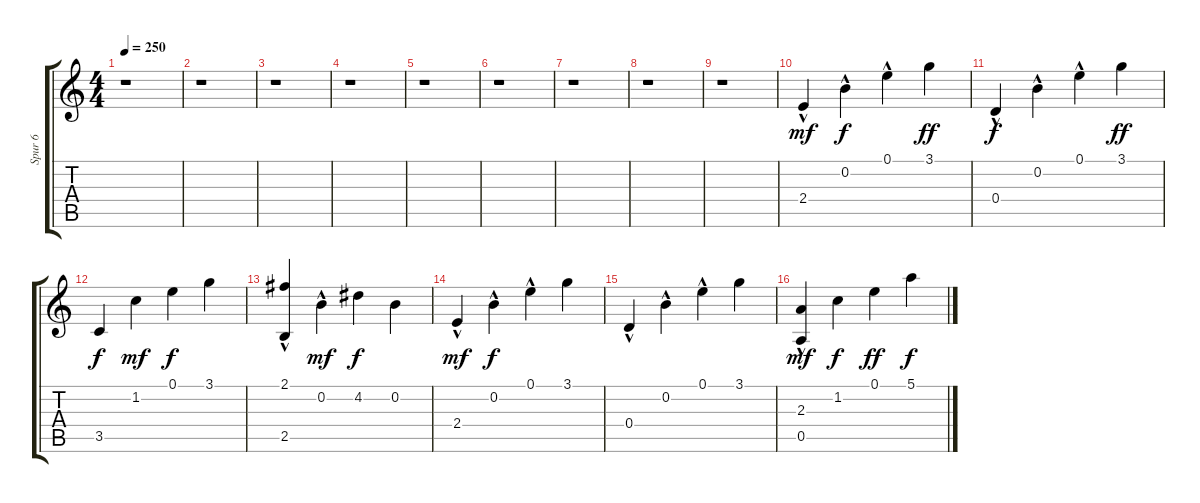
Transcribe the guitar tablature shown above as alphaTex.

\track ("Spur 6" "Spur 6") {instrument acousticguitarsteel}
\staff {score tabs}
\tuning (E4 B3 G3 D3 A2 E2) {hide}
\ts (4 4)
\tempo 250
\clef g2
\ks c
r.1{dy mf instrument acousticguitarsteel} |
r.1 |
r.1 |
r.1 |
r.1 |
r.1 |
r.1 |
r.1 |
r.1 |
2.4{hac}.4 0.2{hac}.4{dy f} 0.1{hac}.4 3.1.4{dy ff} |
0.4{hac}.4{dy f} 0.2{hac}.4 0.1{hac}.4 3.1.4{dy ff} |
3.5.4{dy f} 1.2.4{dy mf} 0.1.4{dy f} 3.1.4 |
(2.1 2.5{hac}).4 0.2{hac}.4{dy mf} 4.2.4{dy f} 0.2.4 |
2.4{hac}.4{dy mf} 0.2{hac}.4{dy f} 0.1{hac}.4 3.1.4 |
0.4{hac}.4 0.2{hac}.4 0.1{hac}.4 3.1.4 |
(2.3{hac} 0.5{hac}).4{dy mf} 1.2.4{dy f} 0.1.4{dy ff} 5.1.4{dy f}
